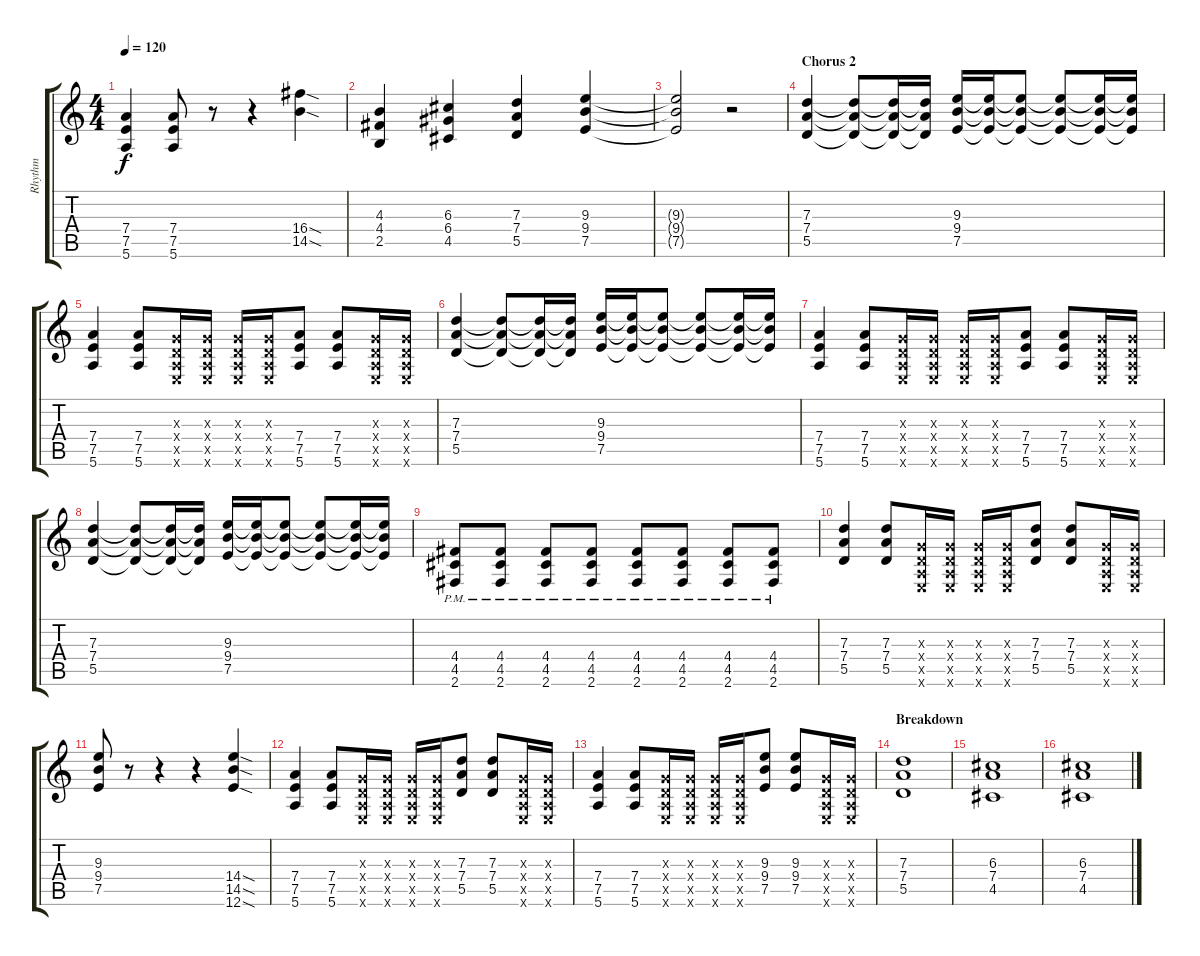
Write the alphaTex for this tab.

\track ("Rhythm" "Rhythm") {instrument distortionguitar}
\staff {score tabs}
\tuning (E4 B3 G3 D3 A2 E2) {hide}
\ts (4 4)
\tempo 120
\clef g2
\ks c
(7.4 7.5 5.6).4{dy f} (7.4 7.5 5.6).8 r.8 r.4 (16.4{sod} 14.5{sod}).4 |
(4.3 4.4 2.5).4 (6.3 6.4 4.5).4 (7.3 7.4 5.5).4 (9.3 9.4 7.5).4 |
(9.3{t} 9.4{t} 7.5{t}).2 r.2 |
\section ("" "Chorus 2")
(7.3 7.4 5.5).4{volume 9} (7.3{t} 7.4{t} 5.5{t}).8 (7.3{t} 7.4{t} 5.5{t}).16 (7.3{t} 7.4{t} 5.5{t}).16 (9.3 9.4 7.5).16 (9.3{t} 9.4{t} 7.5{t}).16 (9.3{t} 9.4{t} 7.5{t}).8 (9.3{t} 9.4{t} 7.5{t}).8 (9.3{t} 9.4{t} 7.5{t}).16 (9.3{t} 9.4{t} 7.5{t}).16 |
(7.4 7.5 5.6).4 (7.4 7.5 5.6).8 (0.3{x} 0.4{x} 0.5{x} 0.6{x}).16 (0.3{x} 0.4{x} 0.5{x} 0.6{x}).16 (0.3{x} 0.4{x} 0.5{x} 0.6{x}).16 (0.3{x} 0.4{x} 0.5{x} 0.6{x}).16 (7.4 7.5 5.6).8 (7.4 7.5 5.6).8 (0.3{x} 0.4{x} 0.5{x} 0.6{x}).16 (0.3{x} 0.4{x} 0.5{x} 0.6{x}).16 |
(7.3 7.4 5.5).4 (7.3{t} 7.4{t} 5.5{t}).8 (7.3{t} 7.4{t} 5.5{t}).16 (7.3{t} 7.4{t} 5.5{t}).16 (9.3 9.4 7.5).16 (9.3{t} 9.4{t} 7.5{t}).16 (9.3{t} 9.4{t} 7.5{t}).8 (9.3{t} 9.4{t} 7.5{t}).8 (9.3{t} 9.4{t} 7.5{t}).16 (9.3{t} 9.4{t} 7.5{t}).16 |
(7.4 7.5 5.6).4 (7.4 7.5 5.6).8 (0.3{x} 0.4{x} 0.5{x} 0.6{x}).16 (0.3{x} 0.4{x} 0.5{x} 0.6{x}).16 (0.3{x} 0.4{x} 0.5{x} 0.6{x}).16 (0.3{x} 0.4{x} 0.5{x} 0.6{x}).16 (7.4 7.5 5.6).8 (7.4 7.5 5.6).8 (0.3{x} 0.4{x} 0.5{x} 0.6{x}).16 (0.3{x} 0.4{x} 0.5{x} 0.6{x}).16 |
(7.3 7.4 5.5).4 (7.3{t} 7.4{t} 5.5{t}).8 (7.3{t} 7.4{t} 5.5{t}).16 (7.3{t} 7.4{t} 5.5{t}).16 (9.3 9.4 7.5).16 (9.3{t} 9.4{t} 7.5{t}).16 (9.3{t} 9.4{t} 7.5{t}).8 (9.3{t} 9.4{t} 7.5{t}).8 (9.3{t} 9.4{t} 7.5{t}).16 (9.3{t} 9.4{t} 7.5{t}).16 |
(4.4 4.5 2.6{pm}).8 (4.4 4.5 2.6{pm}).8 (4.4 4.5 2.6{pm}).8 (4.4 4.5 2.6{pm}).8 (4.4 4.5 2.6{pm}).8 (4.4 4.5 2.6{pm}).8 (4.4 4.5 2.6{pm}).8 (4.4 4.5 2.6{pm}).8 |
(7.3 7.4 5.5).4 (7.3 7.4 5.5).8 (0.3{x} 0.4{x} 0.5{x} 0.6{x}).16 (0.3{x} 0.4{x} 0.5{x} 0.6{x}).16 (0.3{x} 0.4{x} 0.5{x} 0.6{x}).16 (0.3{x} 0.4{x} 0.5{x} 0.6{x}).16 (7.3 7.4 5.5).8 (7.3 7.4 5.5).8 (0.3{x} 0.4{x} 0.5{x} 0.6{x}).16 (0.3{x} 0.4{x} 0.5{x} 0.6{x}).16 |
(9.3 9.4 7.5).8 r.8 r.4 r.4 (14.4{sod} 14.5{sod} 12.6{sod}).4 |
(7.4 7.5 5.6).4 (7.4 7.5 5.6).8 (0.3{x} 0.4{x} 0.5{x} 0.6{x}).16 (0.3{x} 0.4{x} 0.5{x} 0.6{x}).16 (0.3{x} 0.4{x} 0.5{x} 0.6{x}).16 (0.3{x} 0.4{x} 0.5{x} 0.6{x}).16 (7.3 7.4 5.5).8 (7.3 7.4 5.5).8 (0.3{x} 0.4{x} 0.5{x} 0.6{x}).16 (0.3{x} 0.4{x} 0.5{x} 0.6{x}).16 |
(7.4 7.5 5.6).4 (7.4 7.5 5.6).8 (0.3{x} 0.4{x} 0.5{x} 0.6{x}).16 (0.3{x} 0.4{x} 0.5{x} 0.6{x}).16 (0.3{x} 0.4{x} 0.5{x} 0.6{x}).16 (0.3{x} 0.4{x} 0.5{x} 0.6{x}).16 (9.3 9.4 7.5).8 (9.3 9.4 7.5).8 (0.3{x} 0.4{x} 0.5{x} 0.6{x}).16 (0.3{x} 0.4{x} 0.5{x} 0.6{x}).16 |
\section ("" "Breakdown")
(7.3 7.4 5.5).1 |
(6.3 7.4 4.5).1 |
(6.3 7.4 4.5).1
